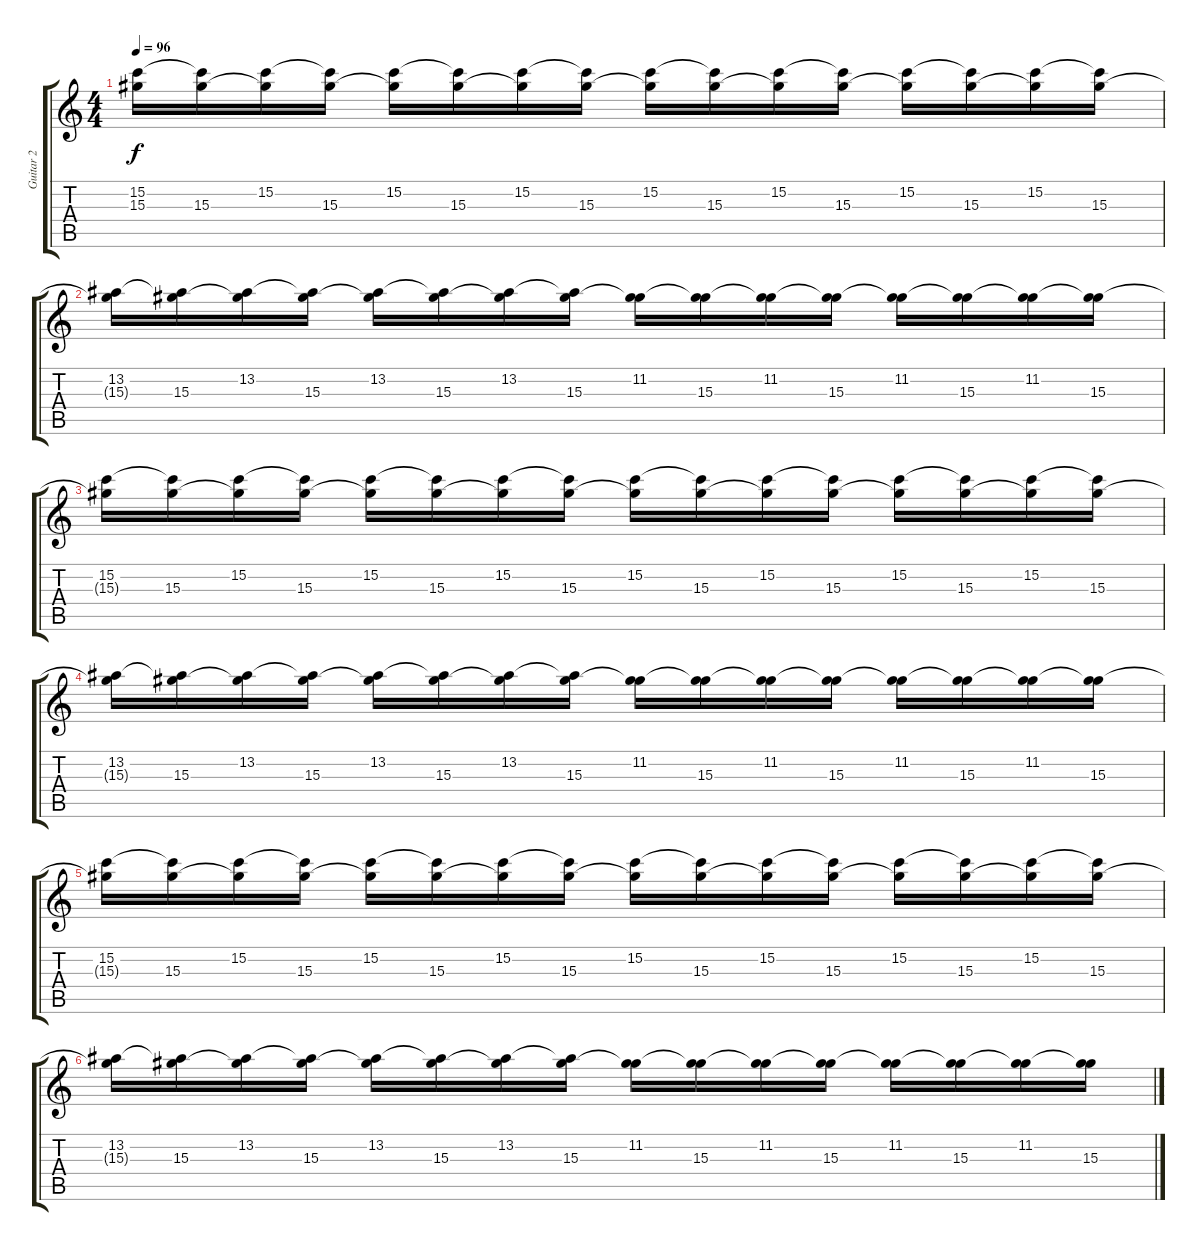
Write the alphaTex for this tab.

\track ("Guitar 2" "Guitar 2") {instrument electricguitarjazz}
\staff {score tabs}
\tuning (D4 A3 F3 C3 G2 C2) {hide}
\ts (4 4)
\tempo 96
\clef g2
\ks c
(15.2 15.3{t}).16{dy f} (15.2{t} 15.3).16 (15.2 15.3{t}).16 (15.2{t} 15.3).16 (15.2 15.3{t}).16 (15.2{t} 15.3).16 (15.2 15.3{t}).16 (15.2{t} 15.3).16 (15.2 15.3{t}).16 (15.2{t} 15.3).16 (15.2 15.3{t}).16 (15.2{t} 15.3).16 (15.2 15.3{t}).16 (15.2{t} 15.3).16 (15.2 15.3{t}).16 (15.2{t} 15.3).16 |
(13.2 15.3{t}).16 (13.2{t} 15.3).16 (13.2 15.3{t}).16 (13.2{t} 15.3).16 (13.2 15.3{t}).16 (13.2{t} 15.3).16 (13.2 15.3{t}).16 (13.2{t} 15.3).16 (11.2 15.3{t}).16 (11.2{t} 15.3).16 (11.2 15.3{t}).16 (11.2{t} 15.3).16 (11.2 15.3{t}).16 (11.2{t} 15.3).16 (11.2 15.3{t}).16 (11.2{t} 15.3).16 |
(15.2 15.3{t}).16 (15.2{t} 15.3).16 (15.2 15.3{t}).16 (15.2{t} 15.3).16 (15.2 15.3{t}).16 (15.2{t} 15.3).16 (15.2 15.3{t}).16 (15.2{t} 15.3).16 (15.2 15.3{t}).16 (15.2{t} 15.3).16 (15.2 15.3{t}).16 (15.2{t} 15.3).16 (15.2 15.3{t}).16 (15.2{t} 15.3).16 (15.2 15.3{t}).16 (15.2{t} 15.3).16 |
(13.2 15.3{t}).16{volume 6} (13.2{t} 15.3).16 (13.2 15.3{t}).16 (13.2{t} 15.3).16 (13.2 15.3{t}).16 (13.2{t} 15.3).16 (13.2 15.3{t}).16 (13.2{t} 15.3).16 (11.2 15.3{t}).16 (11.2{t} 15.3).16 (11.2 15.3{t}).16 (11.2{t} 15.3).16 (11.2 15.3{t}).16 (11.2{t} 15.3).16 (11.2 15.3{t}).16 (11.2{t} 15.3).16 |
(15.2 15.3{t}).16 (15.2{t} 15.3).16 (15.2 15.3{t}).16 (15.2{t} 15.3).16 (15.2 15.3{t}).16 (15.2{t} 15.3).16 (15.2 15.3{t}).16 (15.2{t} 15.3).16 (15.2 15.3{t}).16 (15.2{t} 15.3).16 (15.2 15.3{t}).16 (15.2{t} 15.3).16 (15.2 15.3{t}).16 (15.2{t} 15.3).16 (15.2 15.3{t}).16 (15.2{t} 15.3).16 |
(13.2 15.3{t}).16{volume 5} (13.2{t} 15.3).16 (13.2 15.3{t}).16 (13.2{t} 15.3).16 (13.2 15.3{t}).16 (13.2{t} 15.3).16 (13.2 15.3{t}).16 (13.2{t} 15.3).16 (11.2 15.3{t}).16 (11.2{t} 15.3).16 (11.2 15.3{t}).16 (11.2{t} 15.3).16 (11.2 15.3{t}).16 (11.2{t} 15.3).16 (11.2 15.3{t}).16 (11.2{t} 15.3).16
